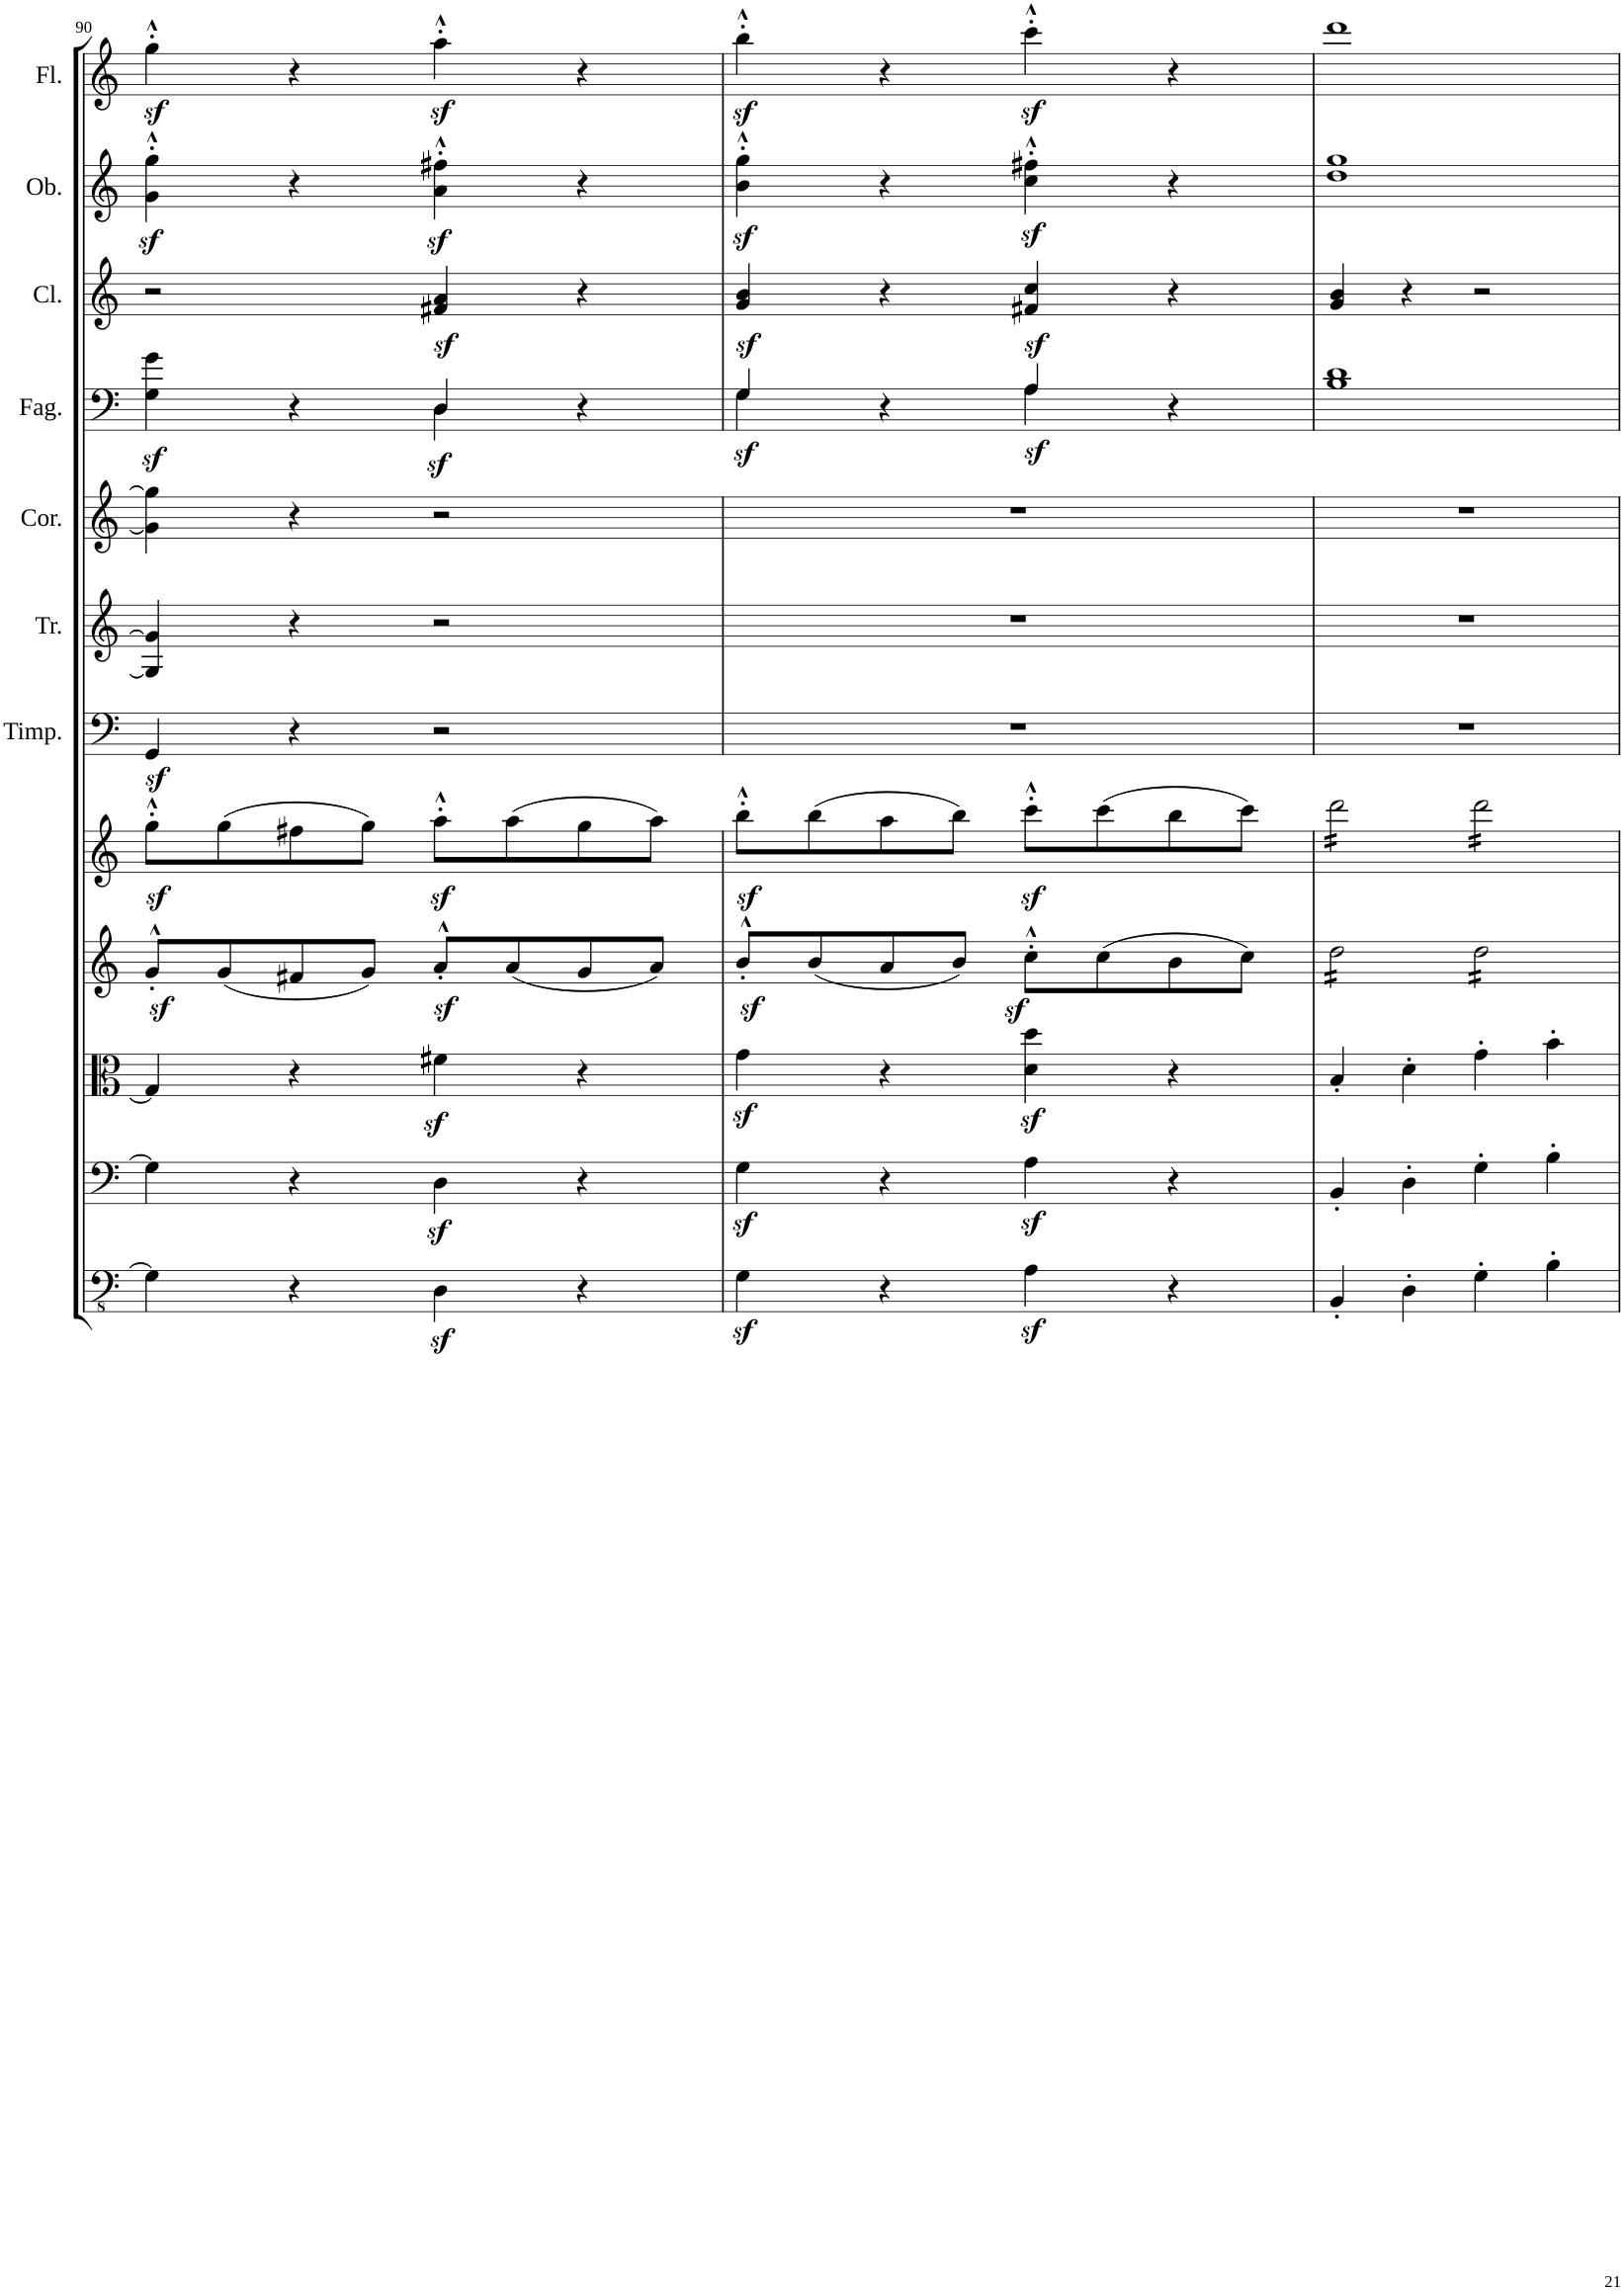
**kern	**kern	**kern	**kern	**kern	**kern	**kern	**kern	**kern	**dynam	**kern	**kern	**kern
*part12	*part11	*part10	*part9	*part8	*part7	*part6	*part5	*part4	*part4	*part3	*part2	*part1
*staff12	*staff11	*staff10	*staff9	*staff8	*staff7	*staff6	*staff5	*staff4	*staff4	*staff3	*staff2	*staff1
*I"Contrabasso	*I"Violoncello	*I"Viola	*I"Violino II	*I"Violino I	*I"Timpani	*I"Trombe in C	*I"Corni in C	*I"Fagotti	*	*I"Clarinetti in C	*I"Oboi	*I"Flauti
*	*	*	*	*	*I'Timp.	*I'Tr.	*I'Cor.	*I'Fag.	*	*I'Cl.	*I'Ob.	*I'Fl.
!!LO:PB:g=z
*clefFv4	*clefF4	*clefC3	*clefG2	*clefG2	*clefF4	*clefG2	*clefG2	*clefF4	*	*clefG2	*clefG2	*clefG2
*	*	*	*	*	*	*Trd1c2	*Trd7c12	*	*	*Trd1c2	*	*
*k[]	*k[]	*k[]	*k[]	*k[]	*k[]	*k[]	*k[]	*k[]	*	*k[]	*k[]	*k[]
*M2/2	*M2/2	*M2/2	*M2/2	*M2/2	*M2/2	*M2/2	*M2/2	*M2/2	*	*M2/2	*M2/2	*M2/2
*met(c|)	*met(c|)	*met(c|)	*met(c|)	*met(c|)	*met(c|)	*met(c|)	*met(c|)	*met(c|)	*	*met(c|)	*met(c|)	*met(c|)
=90	=90	=90	=90	=90	=90	=90	=90	=90	=90	=90	=90	=90
*	*	*	*	*	*	*	*	*^	*	*	*	*
!	!	!	!	!	!	!	!	!	!	!LO:DY:b	!	!	!
4GG\]	4G\]	4G/]	8gz<'^^/L	8ggz<'^^\L	4GGz<^/	4G/] 4g/]	4g\] 4gg\]	4G\^ 4g\^	2ryy	sf	2r	4g\z<'^^ 4gg\z<'^^	4ggz<'^^\
.	.	.	(8g/	(8gg\	.	.	.	.	.	.	.	.	.
4r	4r	4r	8f#X/	8ff#X\	4r	4r	4r	4r	.	.	.	4r	4r
.	.	.	8g/J)	8gg\J)	.	.	.	.	.	.	.	.	.
!	!	!	!	!	!	!	!	!	!	!LO:DY:b	!	!	!
4DDz<^\	4Dz<^\	4f#Xz<^\	8az<'^^/L	8aaz<'^^\L	2r	2r	2r	4D^/	4D\	sf	4f#X/z<^ 4a/z<^	4a\z<'^^ 4ff#X\z<'^^	4aaz<'^^\
.	.	.	(8a/	(8aa\	.	.	.	.	.	.	.	.	.
4r	4r	4r	8g/	8gg\	.	.	.	4r	4ryy	.	4r	4r	4r
.	.	.	8a/J)	8aa\J)	.	.	.	.	.	.	.	.	.
=91	=91	=91	=91	=91	=91	=91	=91	=91	=91	=91	=91	=91	=91
!	!	!	!	!	!	!	!	!	!	!LO:DY:b	!	!	!
4GGz<^\	4Gz<^\	4gz<^\	8bz<'^^/L	8bbz<'^^\L	1r	1r	1r	4G^/	4G\	sf	4g/z<^ 4b/z<^	4b\z<'^^ 4gg\z<'^^	4bbz<'^^\
.	.	.	(8b/	(8bb\	.	.	.	.	.	.	.	.	.
4r	4r	4r	8a/	8aa\	.	.	.	4r	4ryy	.	4r	4r	4r
.	.	.	8b/J)	8bb\J)	.	.	.	.	.	.	.	.	.
!	!	!	!	!	!	!	!	!	!	!LO:DY:b	!	!	!
4AAz<^\	4Az<^\	4d\z<^ 4dd\z<^	8ccz<'^^\L	8cccz<'^^\L	.	.	.	4A^/	4A\	sf	4f#X/z<^ 4cc/z<^	4cc\z<'^^ 4ff#X\z<'^^	4cccz<'^^\
.	.	.	(8cc\	(8ccc\	.	.	.	.	.	.	.	.	.
4r	4r	4r	8b\	8bb\	.	.	.	4r	4ryy	.	4r	4r	4r
.	.	.	8cc\J)	8ccc\J)	.	.	.	.	.	.	.	.	.
*	*	*	*	*	*	*	*	*v	*v	*	*	*	*
=92	=92	=92	=92	=92	=92	=92	=92	=92	=92	=92	=92	=92
*	*	*	*tremolo	*	*	*	*	*	*	*	*	*
*	*	*	*	*tremolo	*	*	*	*	*	*	*	*
4BBB'/	4BB'/	4B'/	16dd\LL	16ddd\LL	1r	1r	1r	1B 1d	.	4g/ 4b/	1dd 1gg	1ddd
.	.	.	16dd\	16ddd\	.	.	.	.	.	.	.	.
.	.	.	16dd\	16ddd\	.	.	.	.	.	.	.	.
.	.	.	16dd\	16ddd\	.	.	.	.	.	.	.	.
4DD'\	4D'\	4d'\	16dd\	16ddd\	.	.	.	.	.	4r	.	.
.	.	.	16dd\	16ddd\	.	.	.	.	.	.	.	.
.	.	.	16dd\	16ddd\	.	.	.	.	.	.	.	.
.	.	.	16dd\JJ	16ddd\JJ	.	.	.	.	.	.	.	.
4GG'\	4G'\	4g'\	16dd\LL	16ddd\LL	.	.	.	.	.	2r	.	.
.	.	.	16dd\	16ddd\	.	.	.	.	.	.	.	.
.	.	.	16dd\	16ddd\	.	.	.	.	.	.	.	.
.	.	.	16dd\	16ddd\	.	.	.	.	.	.	.	.
4BB'\	4B'\	4b'\	16dd\	16ddd\	.	.	.	.	.	.	.	.
.	.	.	16dd\	16ddd\	.	.	.	.	.	.	.	.
.	.	.	16dd\	16ddd\	.	.	.	.	.	.	.	.
.	.	.	16dd\JJ	16ddd\JJ	.	.	.	.	.	.	.	.
*	*	*	*	*Xtremolo	*	*	*	*	*	*	*	*
*	*	*	*Xtremolo	*	*	*	*	*	*	*	*	*
=	=	=	=	=	=	=	=	=	=	=	=	=
*-	*-	*-	*-	*-	*-	*-	*-	*-	*-	*-	*-	*-
